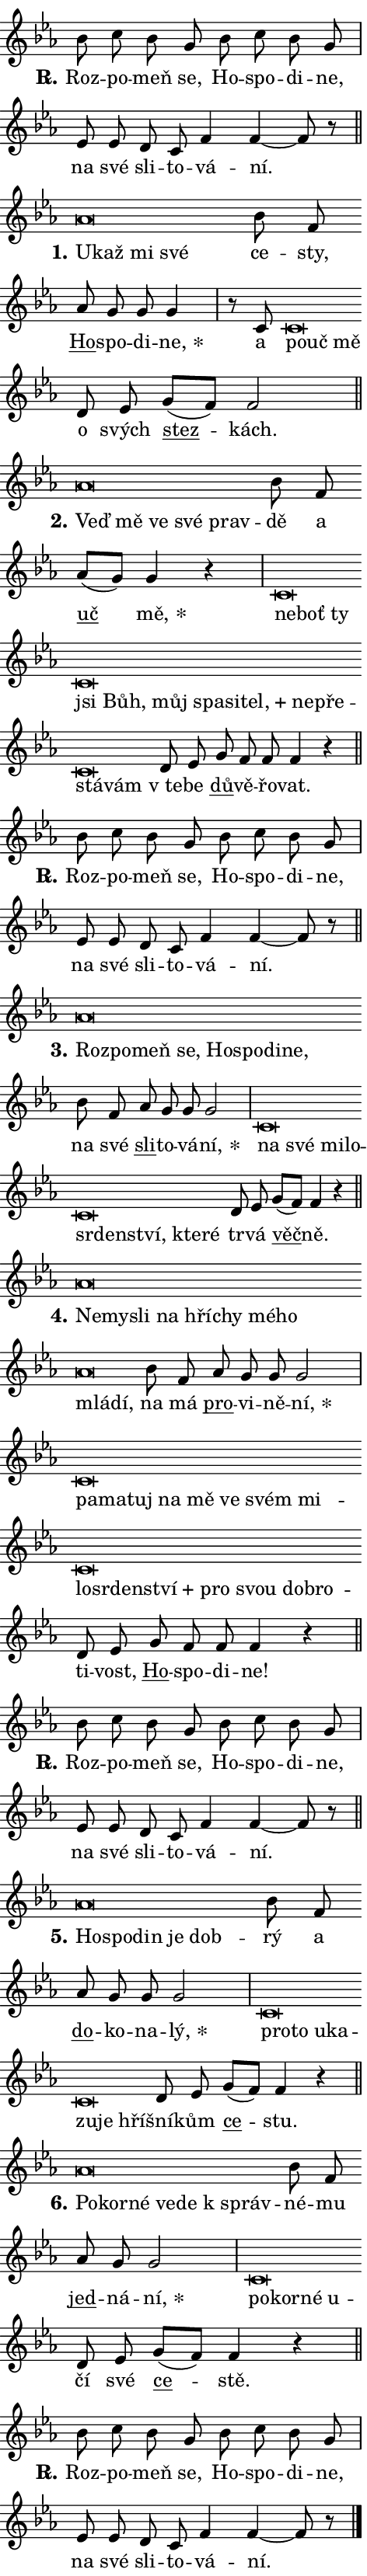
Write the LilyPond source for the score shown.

\version "2.24.0"
\header { tagline = "" }
\paper {
  indent = 0\cm
  top-margin = 0\cm
  right-margin = 0.13\cm % to fit lyric hyphens
  bottom-margin = 0\cm
  left-margin = 0\cm
  paper-width = 8\cm
  page-breaking = #ly:one-page-breaking
  system-system-spacing.basic-distance = #11
  score-system-spacing.basic-distance = #11
  ragged-last = ##f
}


%% Author: Thomas Morley
%% https://lists.gnu.org/archive/html/lilypond-user/2020-05/msg00002.html
#(define (line-position grob)
"Returns position of @var[grob} in current system:
   @code{'start}, if at first time-step
   @code{'end}, if at last time-step
   @code{'middle} otherwise
"
  (let* ((col (ly:item-get-column grob))
         (ln (ly:grob-object col 'left-neighbor))
         (rn (ly:grob-object col 'right-neighbor))
         (col-to-check-left (if (ly:grob? ln) ln col))
         (col-to-check-right (if (ly:grob? rn) rn col))
         (break-dir-left
           (and
             (ly:grob-property col-to-check-left 'non-musical #f)
             (ly:item-break-dir col-to-check-left)))
         (break-dir-right
           (and
             (ly:grob-property col-to-check-right 'non-musical #f)
             (ly:item-break-dir col-to-check-right))))
        (cond ((eqv? 1 break-dir-left) 'start)
              ((eqv? -1 break-dir-right) 'end)
              (else 'middle))))

#(define (tranparent-at-line-position vctor)
  (lambda (grob)
  "Relying on @code{line-position} select the relevant enry from @var{vctor}.
Used to determine transparency,"
    (case (line-position grob)
      ((end) (not (vector-ref vctor 0)))
      ((middle) (not (vector-ref vctor 1)))
      ((start) (not (vector-ref vctor 2))))))

noteHeadBreakVisibility =
#(define-music-function (break-visibility)(vector?)
"Makes @code{NoteHead}s transparent relying on @var{break-visibility}"
#{
  \override NoteHead.transparent =
    #(tranparent-at-line-position break-visibility)
#})

#(define delete-ledgers-for-transparent-note-heads
  (lambda (grob)
    "Reads whether a @code{NoteHead} is transparent.
If so this @code{NoteHead} is removed from @code{'note-heads} from
@var{grob}, which is supposed to be @code{LedgerLineSpanner}.
As a result ledgers are not printed for this @code{NoteHead}"
    (let* ((nhds-array (ly:grob-object grob 'note-heads))
           (nhds-list
             (if (ly:grob-array? nhds-array)
                 (ly:grob-array->list nhds-array)
                 '()))
           ;; Relies on the transparent-property being done before
           ;; Staff.LedgerLineSpanner.after-line-breaking is executed.
           ;; This is fragile ...
           (to-keep
             (remove
               (lambda (nhd)
                 (ly:grob-property nhd 'transparent #f))
               nhds-list)))
      ;; TODO find a better method to iterate over grob-arrays, similiar
      ;; to filter/remove etc for lists
      ;; For now rebuilt from scratch
      (set! (ly:grob-object grob 'note-heads)  '())
      (for-each
        (lambda (nhd)
          (ly:pointer-group-interface::add-grob grob 'note-heads nhd))
        to-keep))))

squashNotes = {
  \override NoteHead.X-extent = #'(-0.2 . 0.2)
  \override NoteHead.Y-extent = #'(-0.75 . 0)
  \override NoteHead.stencil =
    #(lambda (grob)
       (let ((pos (ly:grob-property grob 'staff-position)))
         (begin
           (if (< pos -7) (display "ERROR: Lower brevis then expected\n") (display ""))
           (if (<= pos -6) ly:text-interface::print ly:note-head::print))))
}
unSquashNotes = {
  \revert NoteHead.X-extent
  \revert NoteHead.Y-extent
  \revert NoteHead.stencil
}

hideNotes = \noteHeadBreakVisibility #begin-of-line-visible
unHideNotes = \noteHeadBreakVisibility #all-visible

% work-around for resetting accidentals
% https://lilypond.org/doc/v2.23/Documentation/notation/displaying-rhythms#unmetered-music
cadenzaMeasure = {
  \cadenzaOff
  \partial 1024 s1024
  \cadenzaOn
}

#(define-markup-command (accent layout props text) (markup?)
  "Underline accented syllable"
  (interpret-markup layout props
    #{\markup \override #'(offset . 4.3) \underline { #text }#}))

responsum = \markup \concat {
  "R" \hspace #-1.05 \path #0.1 #'((moveto 0 0.07) (lineto 0.9 0.8)) \hspace #0.05 "."
}

spaceSize = #0.6828661417322834 % exact space size for TeX Gyre Schola

\layout {
  \context {
    \Staff
    \remove "Time_signature_engraver"
    \override LedgerLineSpanner.after-line-breaking = #delete-ledgers-for-transparent-note-heads
  }
  \context {
    \Lyrics {
      \override LyricSpace.minimum-distance = \spaceSize
      \override LyricText.font-name = #"TeX Gyre Schola"
      \override LyricText.font-size = 1
      \override StanzaNumber.font-name = #"TeX Gyre Schola Bold"
      \override StanzaNumber.font-size = 1
    }
  }
  \context {
    \Score 
    \override NoteHead.text =
      #(lambda (grob) 
        (let ((pos (ly:grob-property grob 'staff-position)))
          #{\markup {
            \combine
              \halign #-0.55 \raise #(if (= pos -6) 0 0.5) \override #'(thickness . 2) \draw-line #'(3.2 . 0)
              \musicglyph "noteheads.sM1"
          }#}))
  }
}

% magnetic-lyrics.ily
%
%   written by
%     Jean Abou Samra <jean@abou-samra.fr>
%     Werner Lemberg <wl@gnu.org>
%
%   adapted by
%     Jiri Hon <jiri.hon@gmail.com>
%
% Version 2022-Apr-15

% https://www.mail-archive.com/lilypond-user@gnu.org/msg149350.html

#(define (Left_hyphen_pointer_engraver context)
   "Collect syllable-hyphen-syllable occurrences in lyrics and store
them in properties.  This engraver only looks to the left.  For
example, if the lyrics input is @code{foo -- bar}, it does the
following.

@itemize @bullet
@item
Set the @code{text} property of the @code{LyricHyphen} grob between
@q{foo} and @q{bar} to @code{foo}.

@item
Set the @code{left-hyphen} property of the @code{LyricText} grob with
text @q{foo} to the @code{LyricHyphen} grob between @q{foo} and
@q{bar}.
@end itemize

Use this auxiliary engraver in combination with the
@code{lyric-@/text::@/apply-@/magnetic-@/offset!} hook."
   (let ((hyphen #f)
         (text #f))
     (make-engraver
      (acknowledgers
       ((lyric-syllable-interface engraver grob source-engraver)
        (set! text grob)))
      (end-acknowledgers
       ((lyric-hyphen-interface engraver grob source-engraver)
        ;(when (not (grob::has-interface grob 'lyric-space-interface))
          (set! hyphen grob)));)
      ((stop-translation-timestep engraver)
       (when (and text hyphen)
         (ly:grob-set-object! text 'left-hyphen hyphen))
       (set! text #f)
       (set! hyphen #f)))))

#(define (lyric-text::apply-magnetic-offset! grob)
   "If the space between two syllables is less than the value in
property @code{LyricText@/.details@/.squash-threshold}, move the right
syllable to the left so that it gets concatenated with the left
syllable.

Use this function as a hook for
@code{LyricText@/.after-@/line-@/breaking} if the
@code{Left_@/hyphen_@/pointer_@/engraver} is active."
   (let ((hyphen (ly:grob-object grob 'left-hyphen #f)))
     (when hyphen
       (let ((left-text (ly:spanner-bound hyphen LEFT)))
         (when (grob::has-interface left-text 'lyric-syllable-interface)
           (let* ((common (ly:grob-common-refpoint grob left-text X))
                  (this-x-ext (ly:grob-extent grob common X))
                  (left-x-ext
                   (begin
                     ;; Trigger magnetism for left-text.
                     (ly:grob-property left-text 'after-line-breaking)
                     (ly:grob-extent left-text common X)))
                  ;; `delta` is the gap width between two syllables.
                  (delta (- (interval-start this-x-ext)
                            (interval-end left-x-ext)))
                  (details (ly:grob-property grob 'details))
                  (threshold (assoc-get 'squash-threshold details 0.2)))
             (when (< delta threshold)
               (let* (;; We have to manipulate the input text so that
                      ;; ligatures crossing syllable boundaries are not
                      ;; disabled.  For languages based on the Latin
                      ;; script this is essentially a beautification.
                      ;; However, for non-Western scripts it can be a
                      ;; necessity.
                      (lt (ly:grob-property left-text 'text))
                      (rt (ly:grob-property grob 'text))
                      (is-space (grob::has-interface hyphen 'lyric-space-interface))
                      (space (if is-space " " ""))
                      (extra-delta (if is-space spaceSize 0))
                      ;; Append new syllable.
                      (ltrt-space (if (and (string? lt) (string? rt))
                                (string-append lt space rt)
                                (make-concat-markup (list lt space rt))))
                      ;; Right-align `ltrt` to the right side.
                      (ltrt-space-markup (grob-interpret-markup
                               grob
                               (make-translate-markup
                                (cons (interval-length this-x-ext) 0)
                                (make-right-align-markup ltrt-space)))))
                 (begin
                   ;; Don't print `left-text`.
                   (ly:grob-set-property! left-text 'stencil #f)
                   ;; Set text and stencil (which holds all collected
                   ;; syllables so far) and shift it to the left.
                   (ly:grob-set-property! grob 'text ltrt-space)
                   (ly:grob-set-property! grob 'stencil ltrt-space-markup)
                   (ly:grob-translate-axis! grob (- (- delta extra-delta)) X))))))))))


#(define (lyric-hyphen::displace-bounds-first grob)
   ;; Make very sure this callback isn't triggered too early.
   (let ((left (ly:spanner-bound grob LEFT))
         (right (ly:spanner-bound grob RIGHT)))
     (ly:grob-property left 'after-line-breaking)
     (ly:grob-property right 'after-line-breaking)
     (ly:lyric-hyphen::print grob)))

squashThreshold = #0.4

\layout {
  \context {
    \Lyrics
    \consists #Left_hyphen_pointer_engraver
    \override LyricText.after-line-breaking =
      #lyric-text::apply-magnetic-offset!
    \override LyricHyphen.stencil = #lyric-hyphen::displace-bounds-first
    \override LyricText.details.squash-threshold = \squashThreshold
    \override LyricHyphen.minimum-distance = 0
    \override LyricHyphen.minimum-length = \squashThreshold
  }
}

squashText = \override LyricText.details.squash-threshold = 9999
unSquashText = \override LyricText.details.squash-threshold = \squashThreshold

leftText = \override LyricText.self-alignment-X = #LEFT
unLeftText = \revert LyricText.self-alignment-X

starOffset = #(lambda (grob) 
                (let ((x_offset (ly:self-alignment-interface::aligned-on-x-parent grob)))
                  (if (= x_offset 0) 0 (+ x_offset 1.2))))

star = #(define-music-function (syllable)(string?)
"Append star separator at the end of a syllable"
#{
  \once \override LyricText.X-offset = #starOffset
  \lyricmode { \markup {
    #syllable
    \override #'((font-name . "TeX Gyre Schola Bold")) \hspace #0.2 \lower #0.65 \larger "*"
  } }
#})

starAccent = #(define-music-function (syllable)(string?)
"Append star separator at the end of a syllable and make accent"
#{
  \once \override LyricText.X-offset = #starOffset
  \lyricmode { \markup {
    \accent #syllable
    \override #'((font-name . "TeX Gyre Schola Bold")) \hspace #0.2 \lower #0.65 \larger "*"
  } }
#})

breath = #(define-music-function (syllable)(string?)
"Append breathing indicator at the end of a syllable"
#{
  \lyricmode { \markup { #syllable "+" } }
#})

optionalBreath = #(define-music-function (syllable)(string?)
"Append optional breathing indicator at the end of a syllable"
#{
  \lyricmode { \markup { #syllable "(+)" } }
#})


\score {
    <<
        \new Voice = "melody" { \cadenzaOn \key es \major \relative { bes'8 c bes g bes c bes g \cadenzaMeasure \bar "|" es es d c f4 f4~ f8 r \cadenzaMeasure \bar "||" \break } }
        \new Lyrics \lyricsto "melody" { \lyricmode { \set stanza = \responsum
Roz -- po -- meň se, Ho -- spo -- di -- ne, na své sli -- to -- vá -- ní. } }
    >>
    \layout {}
}

\score {
    <<
        \new Voice = "melody" { \cadenzaOn \key es \major \relative { \squashNotes as'\breve*1/16 \hideNotes \breve*1/16 \bar "" \breve*1/16 \breve*1/16 \bar "" \unHideNotes \unSquashNotes bes8 f \bar "" as g g g4 \cadenzaMeasure \bar "|" r8 c, \squashNotes c\breve*1/16 \hideNotes \breve*1/16 \breve*1/16 \bar "" \unHideNotes \unSquashNotes d8 es \bar "" g[( f)] f2 \cadenzaMeasure \bar "||" \break } }
        \new Lyrics \lyricsto "melody" { \lyricmode { \set stanza = "1."
\leftText U -- \squashText kaž mi své \unLeftText \unSquashText ce -- sty, \markup \accent Ho -- spo -- di -- \star ne, a \leftText po -- \squashText uč mě \unLeftText \unSquashText o svých \markup \accent stez -- kách. } }
    >>
    \layout {}
}

\score {
    <<
        \new Voice = "melody" { \cadenzaOn \key es \major \relative { \squashNotes as'\breve*1/16 \hideNotes \breve*1/16 \bar "" \breve*1/16 \bar "" \breve*1/16 \breve*1/16 \bar "" \unHideNotes \unSquashNotes bes8 f \bar "" as[( g)] g4 r \cadenzaMeasure \bar "|" \squashNotes c,\breve*1/16 \hideNotes \breve*1/16 \bar "" \breve*1/16 \bar "" \breve*1/16 \bar "" \breve*1/16 \bar "" \breve*1/16 \bar "" \breve*1/16 \bar "" \breve*1/16 \bar "" \breve*1/16 \bar "" \breve*1/16 \bar "" \breve*1/16 \bar "" \breve*1/16 \breve*1/16 \bar "" \unHideNotes \unSquashNotes d8 es \bar "" g f f f4 r \cadenzaMeasure \bar "||" \break } }
        \new Lyrics \lyricsto "melody" { \lyricmode { \set stanza = "2."
\leftText Veď \squashText mě ve své prav -- \unLeftText \unSquashText dě a \markup \accent uč \star mě, \leftText ne -- \squashText boť ty jsi Bůh, můj spa -- si -- \breath "tel," ne -- pře -- stá -- vám \unLeftText \unSquashText "v te" -- be \markup \accent dů -- vě -- řo -- vat. } }
    >>
    \layout {}
}

\score {
    <<
        \new Voice = "melody" { \cadenzaOn \key es \major \relative { bes'8 c bes g bes c bes g \cadenzaMeasure \bar "|" es es d c f4 f4~ f8 r \cadenzaMeasure \bar "||" \break } }
        \new Lyrics \lyricsto "melody" { \lyricmode { \set stanza = \responsum
Roz -- po -- meň se, Ho -- spo -- di -- ne, na své sli -- to -- vá -- ní. } }
    >>
    \layout {}
}

\score {
    <<
        \new Voice = "melody" { \cadenzaOn \key es \major \relative { \squashNotes as'\breve*1/16 \hideNotes \breve*1/16 \bar "" \breve*1/16 \bar "" \breve*1/16 \bar "" \breve*1/16 \bar "" \breve*1/16 \bar "" \breve*1/16 \breve*1/16 \bar "" \unHideNotes \unSquashNotes bes8 f \bar "" as g g g2 \cadenzaMeasure \bar "|" \squashNotes c,\breve*1/16 \hideNotes \breve*1/16 \bar "" \breve*1/16 \bar "" \breve*1/16 \bar "" \breve*1/16 \bar "" \breve*1/16 \bar "" \breve*1/16 \bar "" \breve*1/16 \breve*1/16 \bar "" \unHideNotes \unSquashNotes d8 es \bar "" g[( f)] f4 r \cadenzaMeasure \bar "||" \break } }
        \new Lyrics \lyricsto "melody" { \lyricmode { \set stanza = "3."
\leftText Roz -- \squashText po -- meň se, Ho -- spo -- di -- ne, \unLeftText \unSquashText na své \markup \accent sli -- to -- vá -- \star ní, \leftText na \squashText své mi -- lo -- sr -- den -- ství, kte -- ré \unLeftText \unSquashText tr -- vá \markup \accent věč -- ně. } }
    >>
    \layout {}
}

\score {
    <<
        \new Voice = "melody" { \cadenzaOn \key es \major \relative { \squashNotes as'\breve*1/16 \hideNotes \breve*1/16 \bar "" \breve*1/16 \bar "" \breve*1/16 \bar "" \breve*1/16 \bar "" \breve*1/16 \bar "" \breve*1/16 \bar "" \breve*1/16 \bar "" \breve*1/16 \breve*1/16 \bar "" \unHideNotes \unSquashNotes bes8 f \bar "" as g g g2 \cadenzaMeasure \bar "|" \squashNotes c,\breve*1/16 \hideNotes \breve*1/16 \bar "" \breve*1/16 \bar "" \breve*1/16 \bar "" \breve*1/16 \bar "" \breve*1/16 \bar "" \breve*1/16 \bar "" \breve*1/16 \bar "" \breve*1/16 \bar "" \breve*1/16 \bar "" \breve*1/16 \bar "" \breve*1/16 \bar "" \breve*1/16 \bar "" \breve*1/16 \bar "" \breve*1/16 \breve*1/16 \bar "" \unHideNotes \unSquashNotes d8 es \bar "" g f f f4 r \cadenzaMeasure \bar "||" \break } }
        \new Lyrics \lyricsto "melody" { \lyricmode { \set stanza = "4."
\leftText Ne -- \squashText my -- sli na hří -- chy mé -- ho mlá -- dí, \unLeftText \unSquashText na má \markup \accent pro -- vi -- ně -- \star ní, \leftText pa -- \squashText ma -- tuj na mě ve svém mi -- lo -- sr -- den -- \breath "ství" pro svou dob -- ro -- \unLeftText \unSquashText ti -- vost, \markup \accent Ho -- spo -- di -- ne! } }
    >>
    \layout {}
}

\score {
    <<
        \new Voice = "melody" { \cadenzaOn \key es \major \relative { bes'8 c bes g bes c bes g \cadenzaMeasure \bar "|" es es d c f4 f4~ f8 r \cadenzaMeasure \bar "||" \break } }
        \new Lyrics \lyricsto "melody" { \lyricmode { \set stanza = \responsum
Roz -- po -- meň se, Ho -- spo -- di -- ne, na své sli -- to -- vá -- ní. } }
    >>
    \layout {}
}

\score {
    <<
        \new Voice = "melody" { \cadenzaOn \key es \major \relative { \squashNotes as'\breve*1/16 \hideNotes \breve*1/16 \bar "" \breve*1/16 \bar "" \breve*1/16 \breve*1/16 \bar "" \unHideNotes \unSquashNotes bes8 f \bar "" as g g g2 \cadenzaMeasure \bar "|" \squashNotes c,\breve*1/16 \hideNotes \breve*1/16 \bar "" \breve*1/16 \bar "" \breve*1/16 \bar "" \breve*1/16 \bar "" \breve*1/16 \breve*1/16 \bar "" \unHideNotes \unSquashNotes d8 es \bar "" g[( f)] f4 r \cadenzaMeasure \bar "||" \break } }
        \new Lyrics \lyricsto "melody" { \lyricmode { \set stanza = "5."
\leftText Ho -- \squashText spo -- din je dob -- \unLeftText \unSquashText rý a \markup \accent do -- ko -- na -- \star lý, \leftText pro -- \squashText to u -- ka -- zu -- je hří -- \unLeftText \unSquashText šní -- kům \markup \accent ce -- stu. } }
    >>
    \layout {}
}

\score {
    <<
        \new Voice = "melody" { \cadenzaOn \key es \major \relative { \squashNotes as'\breve*1/16 \hideNotes \breve*1/16 \bar "" \breve*1/16 \bar "" \breve*1/16 \bar "" \breve*1/16 \breve*1/16 \bar "" \unHideNotes \unSquashNotes bes8 f \bar "" as g g2 \cadenzaMeasure \bar "|" \squashNotes c,\breve*1/16 \hideNotes \breve*1/16 \bar "" \breve*1/16 \breve*1/16 \bar "" \unHideNotes \unSquashNotes d8 es \bar "" g[( f)] f4 r \cadenzaMeasure \bar "||" \break } }
        \new Lyrics \lyricsto "melody" { \lyricmode { \set stanza = "6."
\leftText Po -- \squashText kor -- né ve -- de "k správ" -- \unLeftText \unSquashText né -- mu \markup \accent jed -- ná -- \star ní, \leftText po -- \squashText kor -- né u -- \unLeftText \unSquashText čí své \markup \accent ce -- stě. } }
    >>
    \layout {}
}

\score {
    <<
        \new Voice = "melody" { \cadenzaOn \key es \major \relative { bes'8 c bes g bes c bes g \cadenzaMeasure \bar "|" es es d c f4 f4~ f8 r \cadenzaMeasure \bar "||" \break } \bar "|." }
        \new Lyrics \lyricsto "melody" { \lyricmode { \set stanza = \responsum
Roz -- po -- meň se, Ho -- spo -- di -- ne, na své sli -- to -- vá -- ní. } }
    >>
    \layout {}
}
